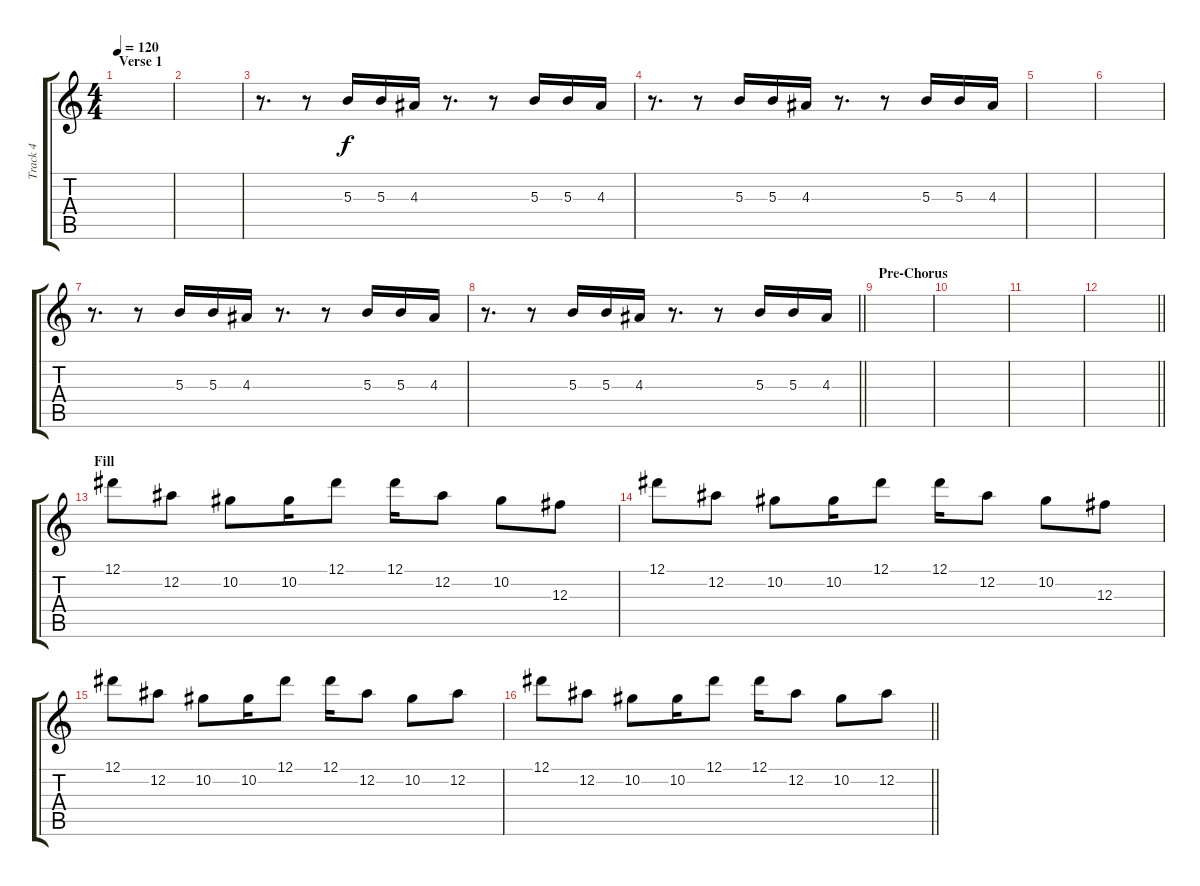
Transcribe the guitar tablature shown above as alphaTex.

\track ("Track 4" "Track 4") {instrument distortionguitar}
\staff {score tabs}
\tuning (Eb4 Bb3 Gb3 Db3 Ab2 Eb2) {hide}
\ts (4 4)
\section ("" "Verse 1")
\tempo 120
\clef g2
\ks c
|
|
r.8{d} r.8 5.3.16 5.3.16 4.3.16 r.8{d} r.8 5.3.16 5.3.16 4.3.16 |
r.8{d} r.8 5.3.16 5.3.16 4.3.16 r.8{d} r.8 5.3.16 5.3.16 4.3.16 |
|
|
r.8{d} r.8 5.3.16 5.3.16 4.3.16 r.8{d} r.8 5.3.16 5.3.16 4.3.16 |
\barLineRight lightlight
r.8{d} r.8 5.3.16 5.3.16 4.3.16 r.8{d} r.8 5.3.16 5.3.16 4.3.16 |
\section ("" "Pre-Chorus")
|
|
|
\barLineRight lightlight
|
\section ("" "Fill")
12.1.8 12.2.8 10.2.8 10.2.16 12.1.8 12.1.16 12.2.8 10.2.8 12.3.8 |
12.1.8 12.2.8 10.2.8 10.2.16 12.1.8 12.1.16 12.2.8 10.2.8 12.3.8 |
12.1.8 12.2.8 10.2.8 10.2.16 12.1.8 12.1.16 12.2.8 10.2.8 12.2.8 |
\barLineRight lightlight
12.1.8 12.2.8 10.2.8 10.2.16 12.1.8 12.1.16 12.2.8 10.2.8 12.2.8
